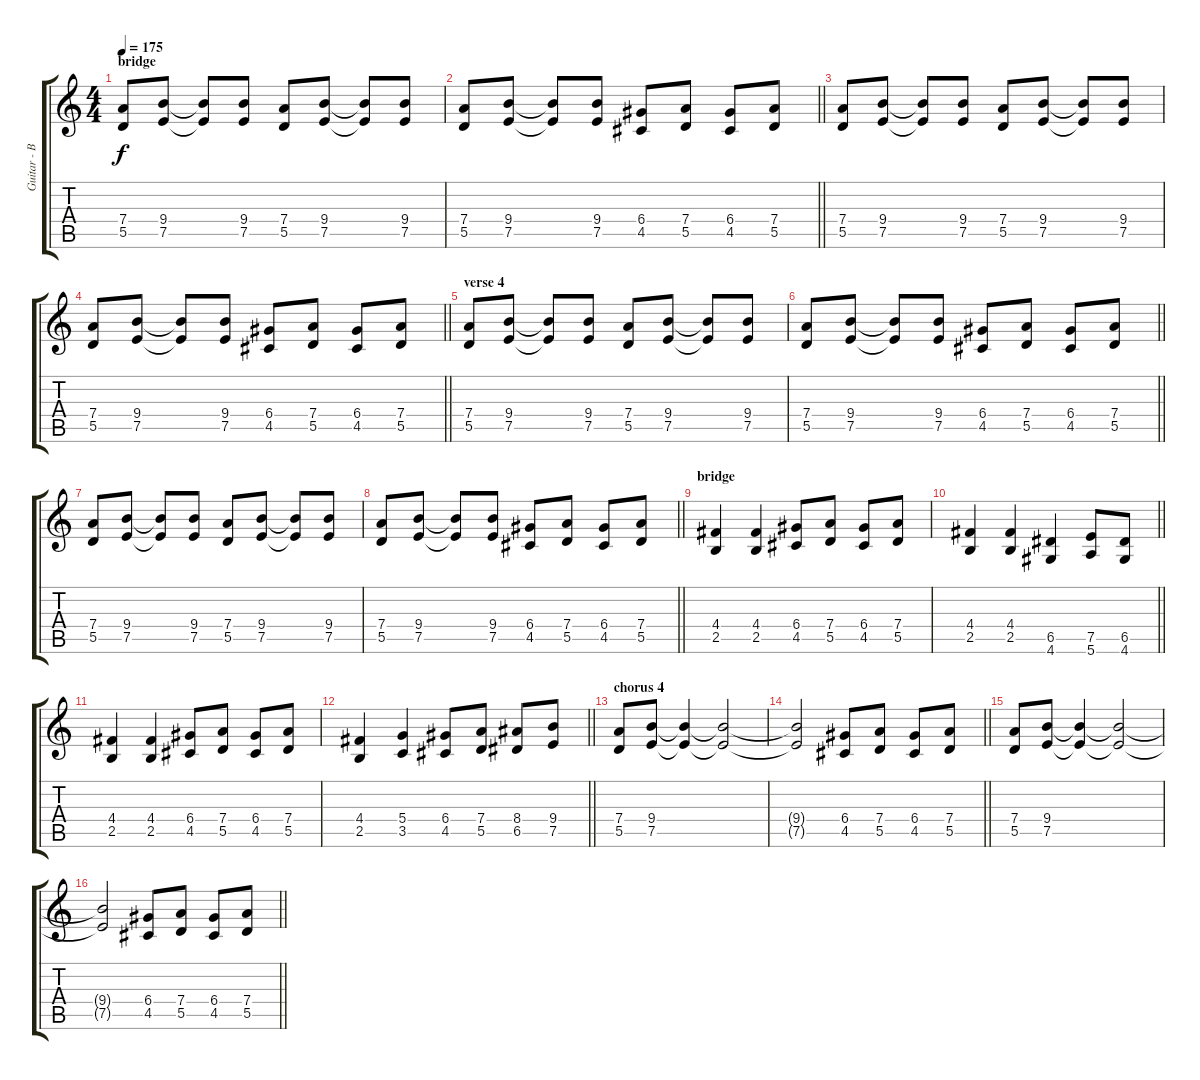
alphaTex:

\track ("Guitar - Big John Duncan" "Guitar - B") {instrument distortionguitar}
\staff {score tabs}
\tuning (E4 B3 G3 D3 A2 E2) {hide}
\ts (4 4)
\section ("" "bridge")
\tempo 175
\clef g2
\ks c
(7.4 5.5).8{dy f} (9.4 7.5).8 (9.4{t} 7.5{t}).8 (9.4 7.5).8 (7.4 5.5).8 (9.4 7.5).8 (9.4{t} 7.5{t}).8 (9.4 7.5).8 |
\barLineRight lightlight
(7.4 5.5).8 (9.4 7.5).8 (9.4{t} 7.5{t}).8 (9.4 7.5).8 (6.4 4.5).8 (7.4 5.5).8 (6.4 4.5).8 (7.4 5.5).8 |
(7.4 5.5).8 (9.4 7.5).8 (9.4{t} 7.5{t}).8 (9.4 7.5).8 (7.4 5.5).8 (9.4 7.5).8 (9.4{t} 7.5{t}).8 (9.4 7.5).8 |
\barLineRight lightlight
(7.4 5.5).8 (9.4 7.5).8 (9.4{t} 7.5{t}).8 (9.4 7.5).8 (6.4 4.5).8 (7.4 5.5).8 (6.4 4.5).8 (7.4 5.5).8 |
\section ("" "verse 4")
(7.4 5.5).8 (9.4 7.5).8 (9.4{t} 7.5{t}).8 (9.4 7.5).8 (7.4 5.5).8 (9.4 7.5).8 (9.4{t} 7.5{t}).8 (9.4 7.5).8 |
\barLineRight lightlight
(7.4 5.5).8 (9.4 7.5).8 (9.4{t} 7.5{t}).8 (9.4 7.5).8 (6.4 4.5).8 (7.4 5.5).8 (6.4 4.5).8 (7.4 5.5).8 |
(7.4 5.5).8 (9.4 7.5).8 (9.4{t} 7.5{t}).8 (9.4 7.5).8 (7.4 5.5).8 (9.4 7.5).8 (9.4{t} 7.5{t}).8 (9.4 7.5).8 |
\barLineRight lightlight
(7.4 5.5).8 (9.4 7.5).8 (9.4{t} 7.5{t}).8 (9.4 7.5).8 (6.4 4.5).8 (7.4 5.5).8 (6.4 4.5).8 (7.4 5.5).8 |
\section ("" "bridge")
(4.4 2.5).4 (4.4 2.5).4 (6.4 4.5).8 (7.4 5.5).8 (6.4 4.5).8 (7.4 5.5).8 |
\barLineRight lightlight
(4.4 2.5).4 (4.4 2.5).4 (6.5 4.6).4 (7.5 5.6).8 (6.5 4.6).8 |
(4.4 2.5).4 (4.4 2.5).4 (6.4 4.5).8 (7.4 5.5).8 (6.4 4.5).8 (7.4 5.5).8 |
\barLineRight lightlight
(4.4 2.5).4 (5.4 3.5).4 (6.4 4.5).8 (7.4 5.5).8 (8.4 6.5).8 (9.4 7.5).8 |
\section ("" "chorus 4")
(7.4 5.5).8 (9.4 7.5).8 (9.4{t} 7.5{t}).4 (9.4{t} 7.5{t}).2 |
\barLineRight lightlight
(9.4{t} 7.5{t}).2 (6.4 4.5).8 (7.4 5.5).8 (6.4 4.5).8 (7.4 5.5).8 |
(7.4 5.5).8 (9.4 7.5).8 (9.4{t} 7.5{t}).4 (9.4{t} 7.5{t}).2 |
\barLineRight lightlight
(9.4{t} 7.5{t}).2 (6.4 4.5).8 (7.4 5.5).8 (6.4 4.5).8 (7.4 5.5).8
